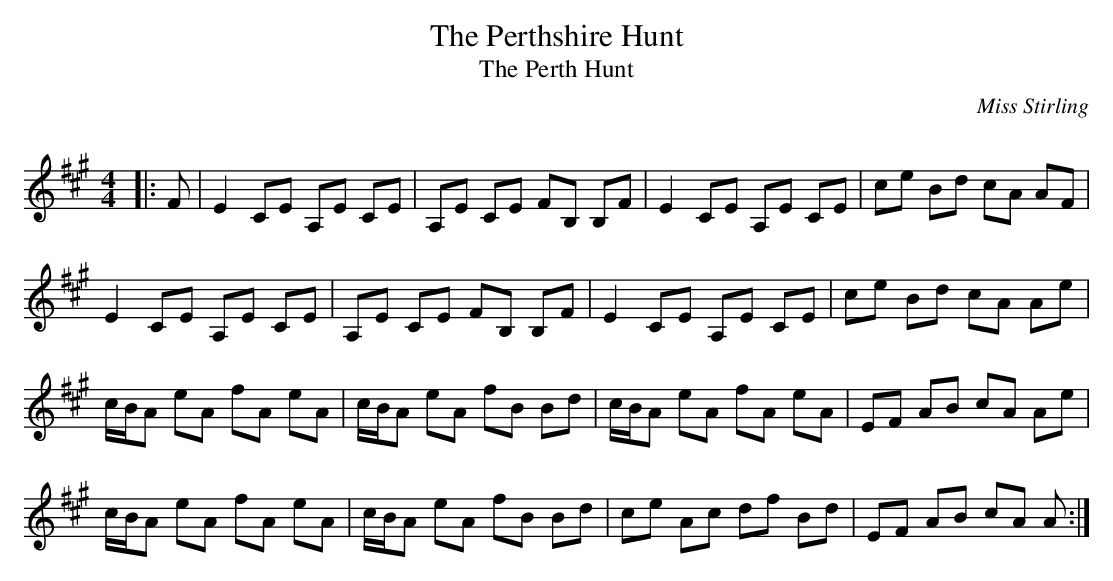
X:1
T: The Perthshire Hunt
T: The Perth Hunt
C:Miss Stirling
Q: 232
K:A
M:4/4
L:1/8
|:F|E2 CE A,E CE|A,E CE FB, B,F|E2 CE A,E CE|ce Bd cA AF|
E2 CE A,E CE|A,E CE FB, B,F|E2 CE A,E CE|ce Bd cA Ae|
c1/2B1/2A eA fA eA|c1/2B1/2A eA fB Bd|c1/2B1/2A eA fA eA|EF AB cA Ae|
c1/2B1/2A eA fA eA|c1/2B1/2A eA fB Bd|ce Ac df Bd|EF AB cA A:|
